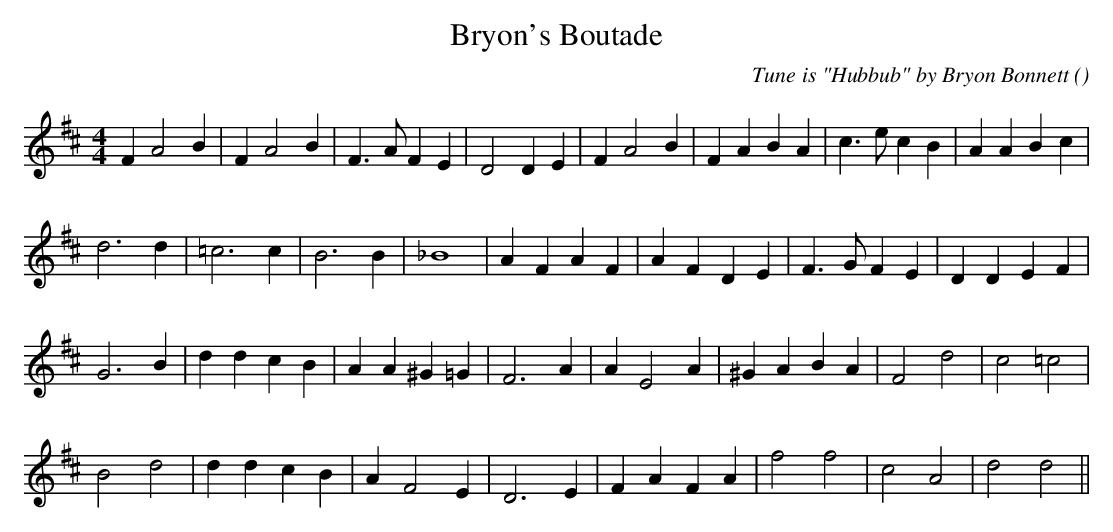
X:1
T: Bryon's Boutade
C:Tune is "Hubbub" by Bryon Bonnett
O:
M:4/4
K:D
K:D
M:4/4
L:1/16
F4 A8 B4 |F4 A8 B4 |F6 A2 F4 E4 |D8 D4 E4 |F4 A8 B4 |F4 A4 B4 A4 |c6 e2 c4 B4 |A4 A4 B4 c4 |
d12 d4 |=c12 c4 |B12 B4 |_B16 |A4 F4 A4 F4 |A4 F4 D4 E4 |F6 G2 F4 E4 |D4 D4 E4 F4 |
G12 B4 |d4 d4 c4 B4 |A4 A4 ^G4 =G4 |F12 A4 |A4 E8 A4 |^G4 A4 B4 A4 |F8 d8 |c8 =c8 |
B8 d8|d4 d4 c4 B4 |A4 F8 E4 |D12 E4 |F4 A4 F4 A4 |f8 f8 |c8 A8 |d8 d8 ||
